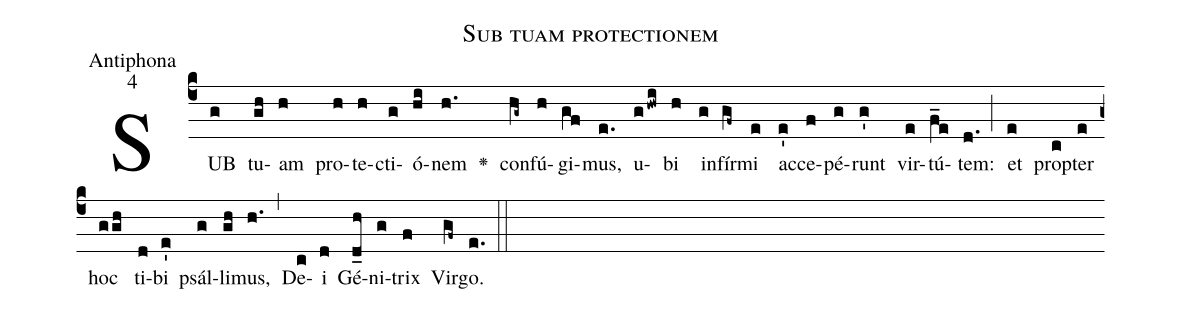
name:Sub tuam protectionem;
office-part:Antiphona;
mode:4;
%%
(c4)SUB(g) tu(gh)am(h) pro(h)te(h)cti(g)ó(hi)nem(h.) <v>\greheightstar</v>() con(hg~)fú(h)gi(gf)mus,(e.) u(ghwi)bi(h) in(g)fír(gf~)mi(e) ac(e')ce(f)pé(g)runt(g') vir(e)tú(f_e)tem:(d.) (;) et(e) prop(c)ter(e) hoc(ggh) ti(d)bi(e') psál(g)li(gh)mus,(h.) (,) De(c)i(d) Gé(d_h)ni(g)trix(f) Vir(gf~)go.(e.) (::)
